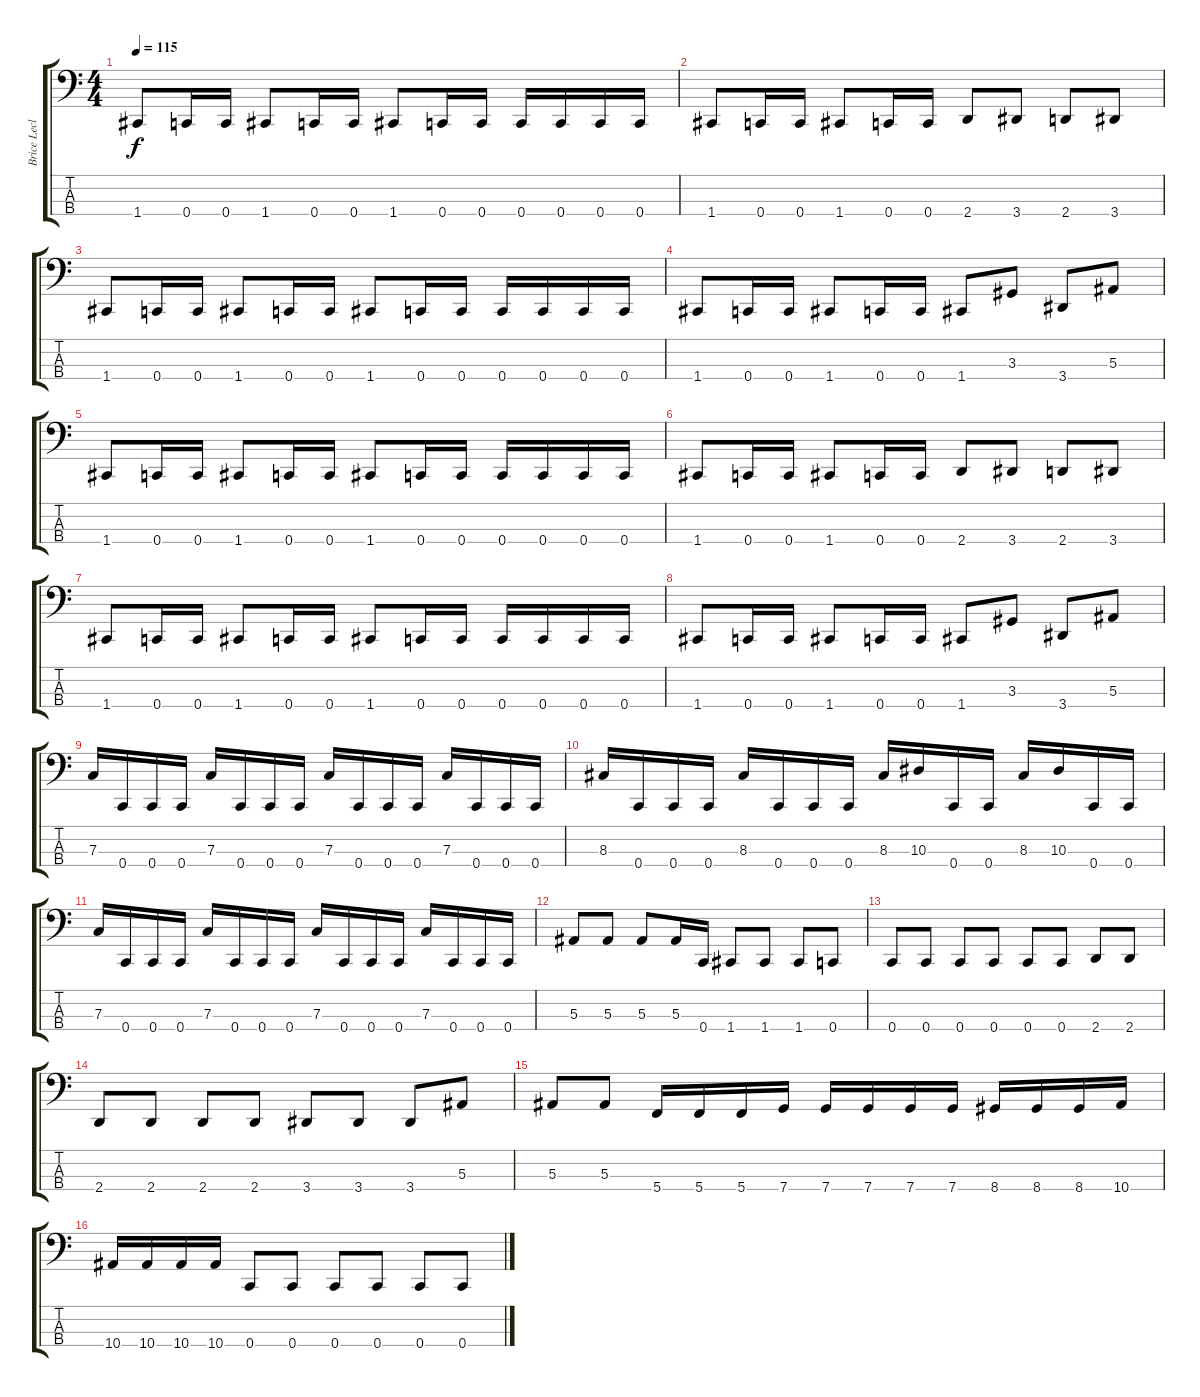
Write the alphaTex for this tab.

\track ("Brice Leclercq (Ex-Bass)" "Brice Lecl") {instrument electricbasspick}
\staff {score tabs}
\tuning (Eb2 Bb1 F1 C1) {hide}
\ts (4 4)
\tempo 115
\clef f4
\ks c
1.4.8{dy f} 0.4.16 0.4.16 1.4.8 0.4.16 0.4.16 1.4.8 0.4.16 0.4.16 0.4.16 0.4.16 0.4.16 0.4.16 |
1.4.8 0.4.16 0.4.16 1.4.8 0.4.16 0.4.16 2.4.8 3.4.8 2.4.8 3.4.8 |
1.4.8 0.4.16 0.4.16 1.4.8 0.4.16 0.4.16 1.4.8 0.4.16 0.4.16 0.4.16 0.4.16 0.4.16 0.4.16 |
1.4.8 0.4.16 0.4.16 1.4.8 0.4.16 0.4.16 1.4.8 3.3.8 3.4.8 5.3.8 |
1.4.8 0.4.16 0.4.16 1.4.8 0.4.16 0.4.16 1.4.8 0.4.16 0.4.16 0.4.16 0.4.16 0.4.16 0.4.16 |
1.4.8 0.4.16 0.4.16 1.4.8 0.4.16 0.4.16 2.4.8 3.4.8 2.4.8 3.4.8 |
1.4.8 0.4.16 0.4.16 1.4.8 0.4.16 0.4.16 1.4.8 0.4.16 0.4.16 0.4.16 0.4.16 0.4.16 0.4.16 |
1.4.8 0.4.16 0.4.16 1.4.8 0.4.16 0.4.16 1.4.8 3.3.8 3.4.8 5.3.8 |
7.3.16 0.4.16 0.4.16 0.4.16 7.3.16 0.4.16 0.4.16 0.4.16 7.3.16 0.4.16 0.4.16 0.4.16 7.3.16 0.4.16 0.4.16 0.4.16 |
8.3.16 0.4.16 0.4.16 0.4.16 8.3.16 0.4.16 0.4.16 0.4.16 8.3.16 10.3.16 0.4.16 0.4.16 8.3.16 10.3.16 0.4.16 0.4.16 |
7.3.16 0.4.16 0.4.16 0.4.16 7.3.16 0.4.16 0.4.16 0.4.16 7.3.16 0.4.16 0.4.16 0.4.16 7.3.16 0.4.16 0.4.16 0.4.16 |
5.3.8 5.3.8 5.3.8 5.3.16 0.4.16 1.4.8 1.4.8 1.4.8 0.4.8 |
0.4.8 0.4.8 0.4.8 0.4.8 0.4.8 0.4.8 2.4.8 2.4.8 |
2.4.8 2.4.8 2.4.8 2.4.8 3.4.8 3.4.8 3.4.8 5.3.8 |
5.3.8 5.3.8 5.4.16 5.4.16 5.4.16 7.4.16 7.4.16 7.4.16 7.4.16 7.4.16 8.4.16 8.4.16 8.4.16 10.4.16 |
10.4.16 10.4.16 10.4.16 10.4.16 0.4.8 0.4.8 0.4.8 0.4.8 0.4.8 0.4.8
